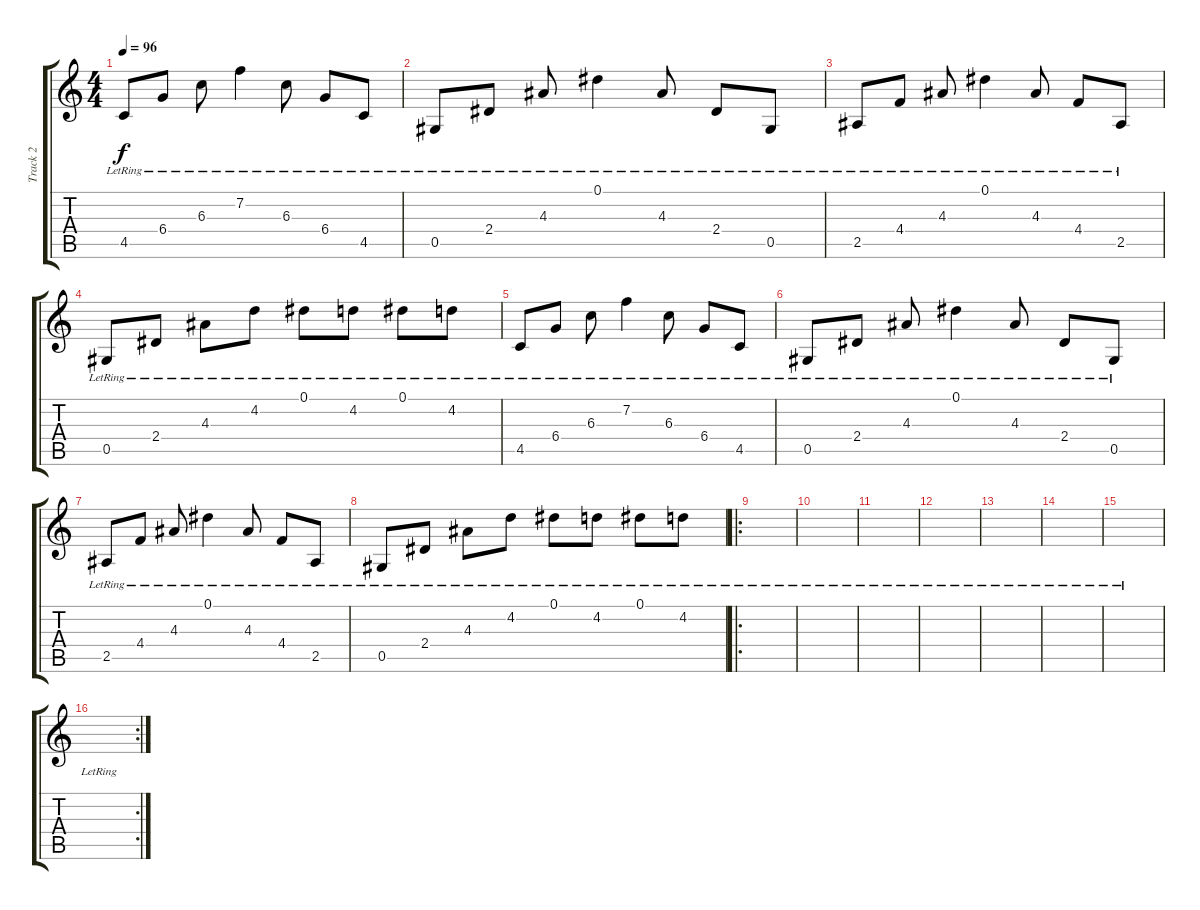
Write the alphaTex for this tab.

\track ("Track 2" "Track 2") {instrument electricguitarclean}
\staff {score tabs}
\tuning (Eb4 Bb3 Gb3 Db3 Ab2 Eb2) {hide}
\ts (4 4)
\tempo 96
\clef g2
\ks c
4.5{lr}.8{dy f} 6.4{lr}.8 6.3{lr}.8 7.2{lr}.4 6.3{lr}.8 6.4{lr}.8 4.5{lr}.8 |
0.5{lr}.8 2.4{lr}.8 4.3{lr}.8 0.1{lr}.4 4.3{lr}.8 2.4{lr}.8 0.5{lr}.8 |
2.5{lr}.8 4.4{lr}.8 4.3{lr}.8 0.1{lr}.4 4.3{lr}.8 4.4{lr}.8 2.5{lr}.8 |
0.5{lr}.8 2.4{lr}.8 4.3{lr}.8 4.2{lr}.8 0.1{lr}.8 4.2{lr}.8 0.1{lr}.8 4.2{lr}.8 |
4.5{lr}.8 6.4{lr}.8 6.3{lr}.8 7.2{lr}.4 6.3{lr}.8 6.4{lr}.8 4.5{lr}.8 |
0.5{lr}.8 2.4{lr}.8 4.3{lr}.8 0.1{lr}.4 4.3{lr}.8 2.4{lr}.8 0.5{lr}.8 |
2.5{lr}.8 4.4{lr}.8 4.3{lr}.8 0.1{lr}.4 4.3{lr}.8 4.4{lr}.8 2.5{lr}.8 |
0.5{lr}.8 2.4{lr}.8 4.3{lr}.8 4.2{lr}.8 0.1{lr}.8 4.2{lr}.8 0.1{lr}.8 4.2{lr}.8 |
\ro
|
|
|
|
|
|
|
\rc 2
